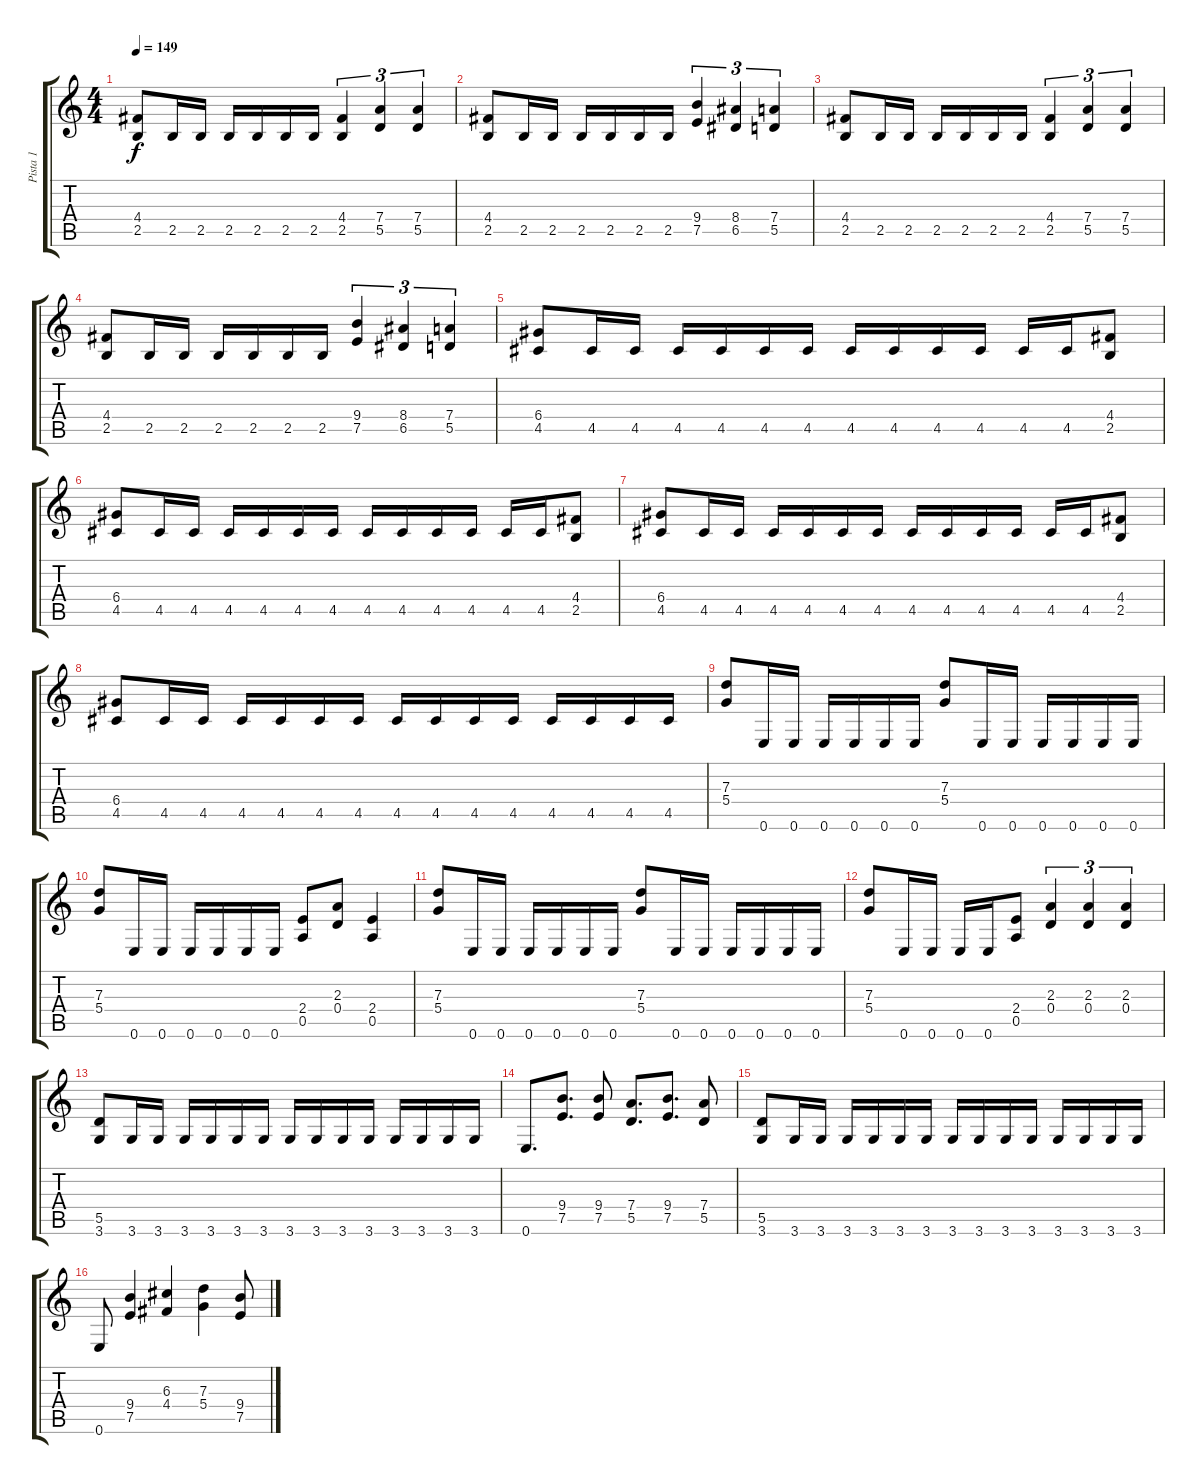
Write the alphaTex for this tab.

\track ("Pista 1" "Pista 1") {instrument distortionguitar}
\staff {score tabs}
\tuning (E4 B3 G3 D3 A2 E2) {hide}
\ts (4 4)
\tempo 149
\clef g2
\ks c
(4.4 2.5).8{dy f} 2.5.16 2.5.16 2.5.16 2.5.16 2.5.16 2.5.16 (4.4 2.5).4{tu (3 2)} (7.4 5.5).4{tu (3 2)} (7.4 5.5).4{tu (3 2)} |
(4.4 2.5).8 2.5.16 2.5.16 2.5.16 2.5.16 2.5.16 2.5.16 (9.4 7.5).4{tu (3 2)} (8.4 6.5).4{tu (3 2)} (7.4 5.5).4{tu (3 2)} |
(4.4 2.5).8 2.5.16 2.5.16 2.5.16 2.5.16 2.5.16 2.5.16 (4.4 2.5).4{tu (3 2)} (7.4 5.5).4{tu (3 2)} (7.4 5.5).4{tu (3 2)} |
(4.4 2.5).8 2.5.16 2.5.16 2.5.16 2.5.16 2.5.16 2.5.16 (9.4 7.5).4{tu (3 2)} (8.4 6.5).4{tu (3 2)} (7.4 5.5).4{tu (3 2)} |
(6.4 4.5).8 4.5.16 4.5.16 4.5.16 4.5.16 4.5.16 4.5.16 4.5.16 4.5.16 4.5.16 4.5.16 4.5.16 4.5.16 (4.4 2.5).8 |
(6.4 4.5).8 4.5.16 4.5.16 4.5.16 4.5.16 4.5.16 4.5.16 4.5.16 4.5.16 4.5.16 4.5.16 4.5.16 4.5.16 (4.4 2.5).8 |
(6.4 4.5).8 4.5.16 4.5.16 4.5.16 4.5.16 4.5.16 4.5.16 4.5.16 4.5.16 4.5.16 4.5.16 4.5.16 4.5.16 (4.4 2.5).8 |
(6.4 4.5).8 4.5.16 4.5.16 4.5.16 4.5.16 4.5.16 4.5.16 4.5.16 4.5.16 4.5.16 4.5.16 4.5.16 4.5.16 4.5.16 4.5.16 |
(7.3 5.4).8 0.6.16 0.6.16 0.6.16 0.6.16 0.6.16 0.6.16 (7.3 5.4).8 0.6.16 0.6.16 0.6.16 0.6.16 0.6.16 0.6.16 |
(7.3 5.4).8 0.6.16 0.6.16 0.6.16 0.6.16 0.6.16 0.6.16 (2.4 0.5).8 (2.3 0.4).8 (2.4 0.5).4 |
(7.3 5.4).8 0.6.16 0.6.16 0.6.16 0.6.16 0.6.16 0.6.16 (7.3 5.4).8 0.6.16 0.6.16 0.6.16 0.6.16 0.6.16 0.6.16 |
(7.3 5.4).8 0.6.16 0.6.16 0.6.16 0.6.16 (2.4 0.5).8 (2.3 0.4).4{tu (3 2)} (2.3 0.4).4{tu (3 2)} (2.3 0.4).4{tu (3 2)} |
(5.5 3.6).8 3.6.16 3.6.16 3.6.16 3.6.16 3.6.16 3.6.16 3.6.16 3.6.16 3.6.16 3.6.16 3.6.16 3.6.16 3.6.16 3.6.16 |
0.6.8{d} (9.4 7.5).8{d} (9.4 7.5).8 (7.4 5.5).8{d} (9.4 7.5).8{d} (7.4 5.5).8 |
(5.5 3.6).8 3.6.16 3.6.16 3.6.16 3.6.16 3.6.16 3.6.16 3.6.16 3.6.16 3.6.16 3.6.16 3.6.16 3.6.16 3.6.16 3.6.16 |
0.6.8 (9.4 7.5).4 (6.3 4.4).4 (7.3 5.4).4 (9.4 7.5).8
